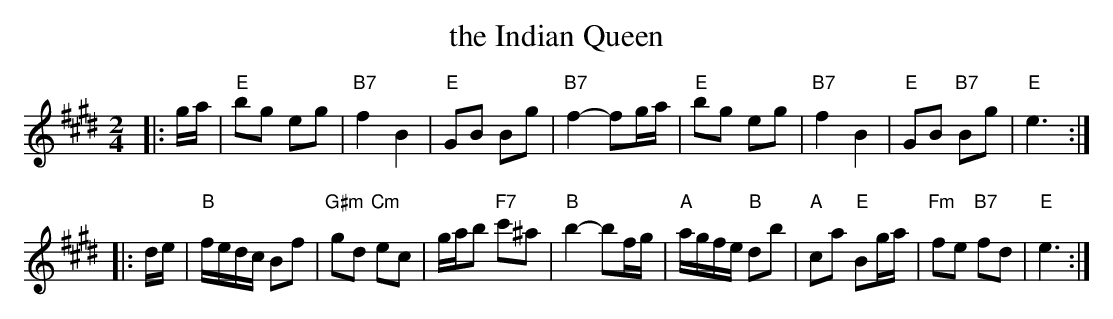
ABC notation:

X:1
T: the Indian Queen
M: 2/4
L: 1/16
K: E
|: ga \
| "E"b2g2 e2g2 | "B7"f4 B4 | "E"G2B2 B2g2 | "B7"f4- f2ga \
| "E"b2g2 e2g2 | "B7"f4 B4 | "E"G2B2 "B7"B2g2 | "E"e6 :|
|: de \
| "B"fedc B2f2 | "G#m"g2d2 "Cm"e2c2 | gab2 "F7"c'2^a2 | "B"b4- b2fg \
| "A"agfe "B"d2b2 | "A"c2a2 "E"B2ga | "Fm"f2e2 "B7"f2d2 | "E"e6 :|
